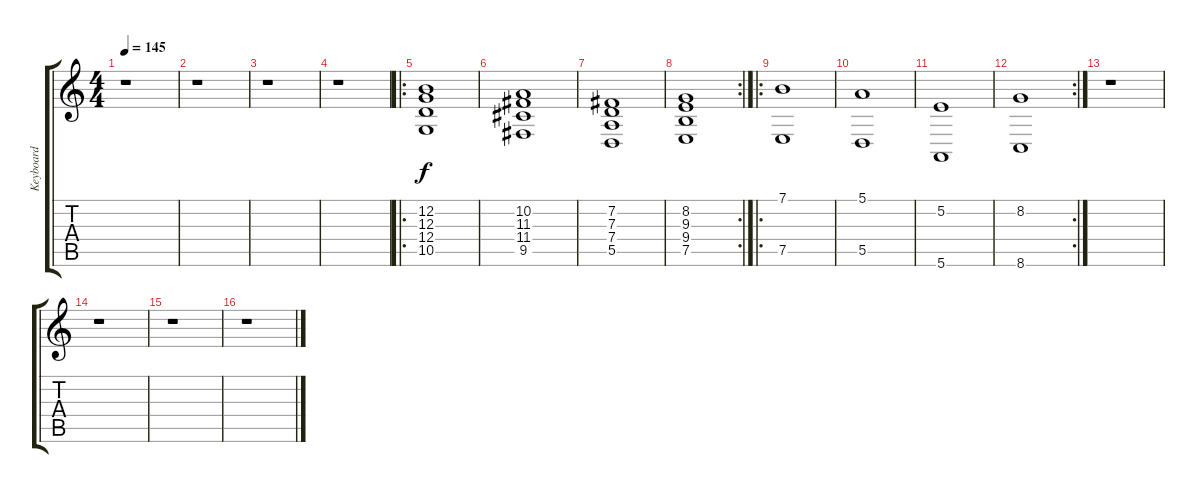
\track ("Keyboard" "Keyboard") {instrument choiraahs}
\staff {score tabs}
\tuning (E4 B3 G3 D3 A2 E2) {hide}
\ts (4 4)
\tempo 145
\clef g2
\ks c
r.1{dy f instrument choiraahs} |
r.1 |
r.1 |
r.1 |
\ro
(12.2 12.3 12.4 10.5).1 |
(10.2 11.3 11.4 9.5).1 |
(7.2 7.3 7.4 5.5).1 |
\rc 2
(8.2 9.3 9.4 7.5).1 |
\ro
(7.1 7.5).1 |
(5.1 5.5).1 |
(5.2 5.6).1 |
\rc 2
(8.2 8.6).1 |
r.1 |
r.1 |
r.1 |
r.1
